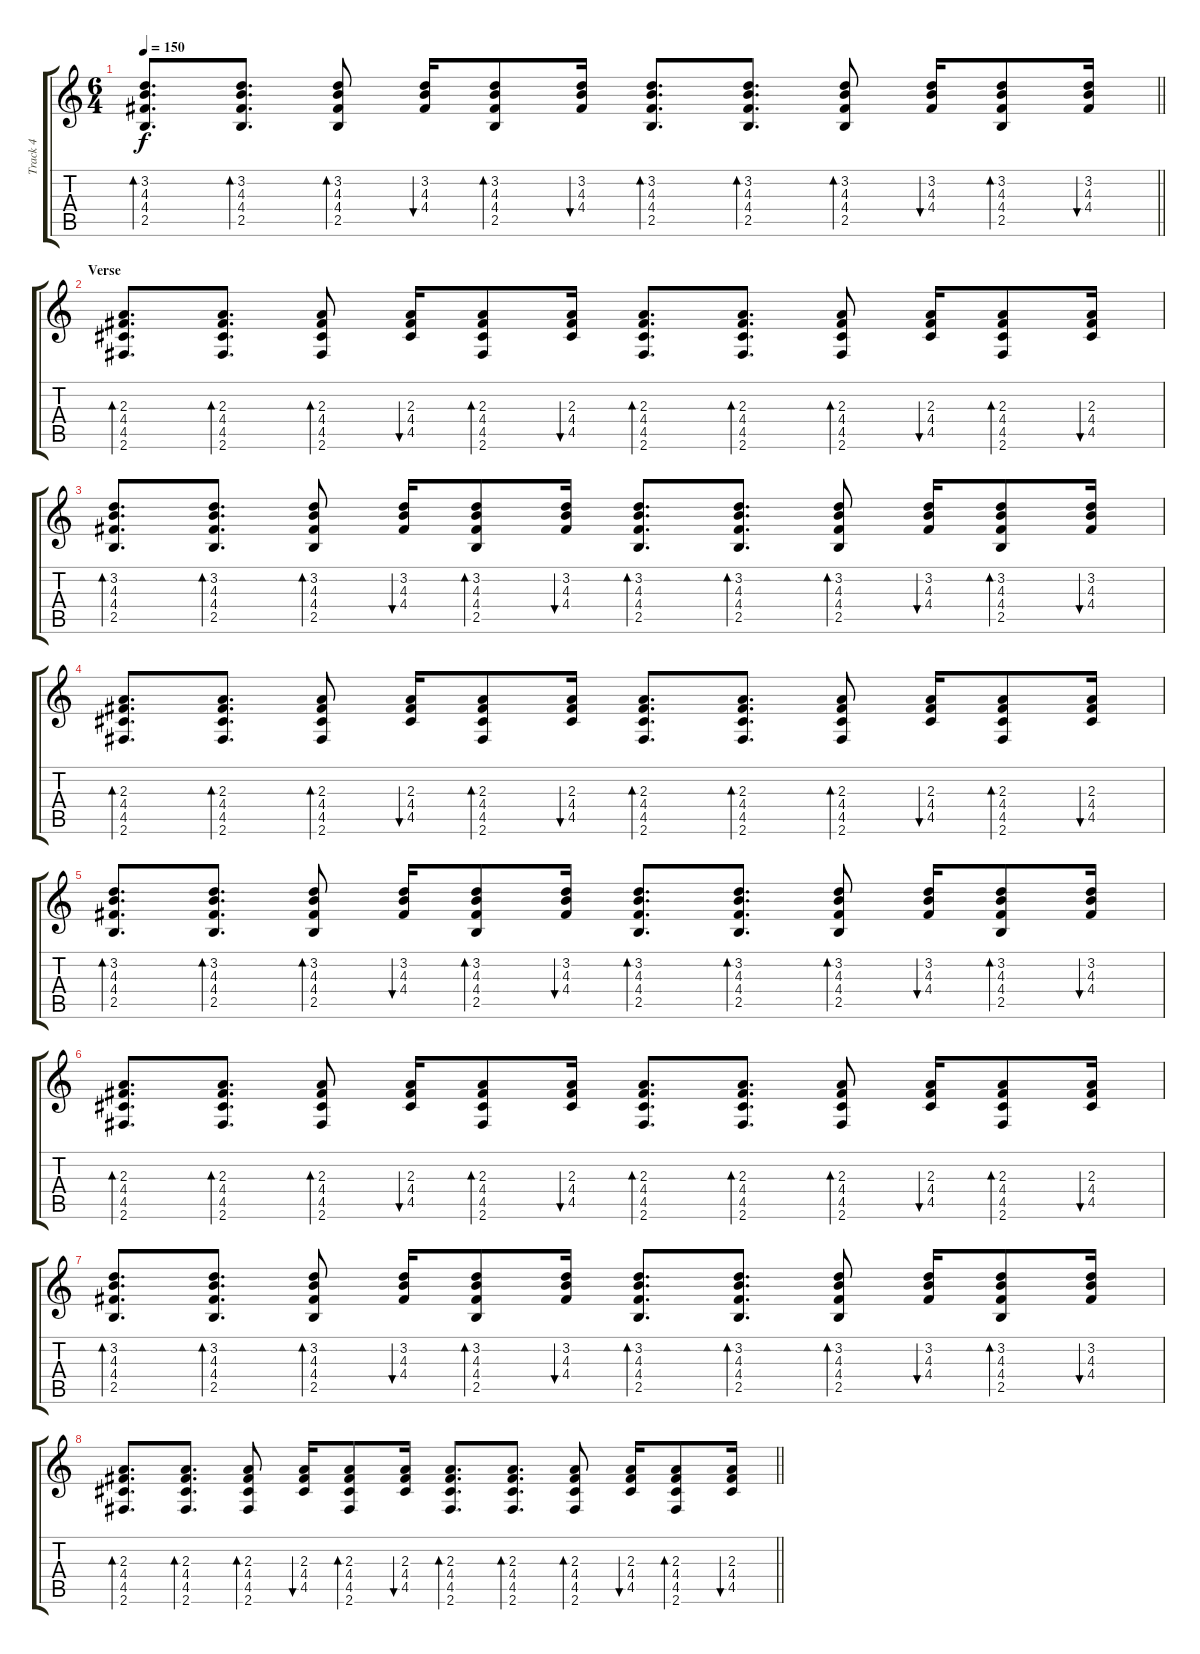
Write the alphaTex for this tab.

\track ("Track 4" "Track 4") {solo instrument electricguitarclean}
\staff {score tabs}
\tuning (E4 B3 G3 D3 A2 E2) {hide}
\ts (6 4)
\tempo 150
\clef g2
\barLineRight lightlight
\ks c
(3.2 4.3 4.4 2.5).8{d bd 240 dy f instrument electricguitarclean} (3.2 4.3 4.4 2.5).8{d bd 120} (3.2 4.3 4.4 2.5).8{bd 120} (3.2 4.3 4.4).16{bu 120} (3.2 4.3 4.4 2.5).8{bd 120} (3.2 4.3 4.4).16{bu 120} (3.2 4.3 4.4 2.5).8{d bd 120} (3.2 4.3 4.4 2.5).8{d bd 120} (3.2 4.3 4.4 2.5).8{bd 120} (3.2 4.3 4.4).16{bu 120} (3.2 4.3 4.4 2.5).8{bd 120} (3.2 4.3 4.4).16{bu 120} |
\section ("" "Verse")
(2.3 4.4 4.5 2.6).8{d bd 120} (2.3 4.4 4.5 2.6).8{d bd 120} (2.3 4.4 4.5 2.6).8{bd 120} (2.3 4.4 4.5).16{bu 120} (2.3 4.4 4.5 2.6).8{bd 120} (2.3 4.4 4.5).16{bu 120} (2.3 4.4 4.5 2.6).8{d bd 120} (2.3 4.4 4.5 2.6).8{d bd 120} (2.3 4.4 4.5 2.6).8{bd 120} (2.3 4.4 4.5).16{bu 120} (2.3 4.4 4.5 2.6).8{bd 120} (2.3 4.4 4.5).16{bu 120} |
(3.2 4.3 4.4 2.5).8{d bd 240 instrument electricguitarclean} (3.2 4.3 4.4 2.5).8{d bd 120} (3.2 4.3 4.4 2.5).8{bd 120} (3.2 4.3 4.4).16{bu 120} (3.2 4.3 4.4 2.5).8{bd 120} (3.2 4.3 4.4).16{bu 120} (3.2 4.3 4.4 2.5).8{d bd 120} (3.2 4.3 4.4 2.5).8{d bd 120} (3.2 4.3 4.4 2.5).8{bd 120} (3.2 4.3 4.4).16{bu 120} (3.2 4.3 4.4 2.5).8{bd 120} (3.2 4.3 4.4).16{bu 120} |
(2.3 4.4 4.5 2.6).8{d bd 120} (2.3 4.4 4.5 2.6).8{d bd 120} (2.3 4.4 4.5 2.6).8{bd 120} (2.3 4.4 4.5).16{bu 120} (2.3 4.4 4.5 2.6).8{bd 120} (2.3 4.4 4.5).16{bu 120} (2.3 4.4 4.5 2.6).8{d bd 120} (2.3 4.4 4.5 2.6).8{d bd 120} (2.3 4.4 4.5 2.6).8{bd 120} (2.3 4.4 4.5).16{bu 120} (2.3 4.4 4.5 2.6).8{bd 120} (2.3 4.4 4.5).16{bu 120} |
(3.2 4.3 4.4 2.5).8{d bd 240 instrument electricguitarclean} (3.2 4.3 4.4 2.5).8{d bd 120} (3.2 4.3 4.4 2.5).8{bd 120} (3.2 4.3 4.4).16{bu 120} (3.2 4.3 4.4 2.5).8{bd 120} (3.2 4.3 4.4).16{bu 120} (3.2 4.3 4.4 2.5).8{d bd 120} (3.2 4.3 4.4 2.5).8{d bd 120} (3.2 4.3 4.4 2.5).8{bd 120} (3.2 4.3 4.4).16{bu 120} (3.2 4.3 4.4 2.5).8{bd 120} (3.2 4.3 4.4).16{bu 120} |
(2.3 4.4 4.5 2.6).8{d bd 120} (2.3 4.4 4.5 2.6).8{d bd 120} (2.3 4.4 4.5 2.6).8{bd 120} (2.3 4.4 4.5).16{bu 120} (2.3 4.4 4.5 2.6).8{bd 120} (2.3 4.4 4.5).16{bu 120} (2.3 4.4 4.5 2.6).8{d bd 120} (2.3 4.4 4.5 2.6).8{d bd 120} (2.3 4.4 4.5 2.6).8{bd 120} (2.3 4.4 4.5).16{bu 120} (2.3 4.4 4.5 2.6).8{bd 120} (2.3 4.4 4.5).16{bu 120} |
(3.2 4.3 4.4 2.5).8{d bd 240 instrument electricguitarclean} (3.2 4.3 4.4 2.5).8{d bd 120} (3.2 4.3 4.4 2.5).8{bd 120} (3.2 4.3 4.4).16{bu 120} (3.2 4.3 4.4 2.5).8{bd 120} (3.2 4.3 4.4).16{bu 120} (3.2 4.3 4.4 2.5).8{d bd 120} (3.2 4.3 4.4 2.5).8{d bd 120} (3.2 4.3 4.4 2.5).8{bd 120} (3.2 4.3 4.4).16{bu 120} (3.2 4.3 4.4 2.5).8{bd 120} (3.2 4.3 4.4).16{bu 120} |
\barLineRight lightlight
(2.3 4.4 4.5 2.6).8{d bd 120} (2.3 4.4 4.5 2.6).8{d bd 120} (2.3 4.4 4.5 2.6).8{bd 120} (2.3 4.4 4.5).16{bu 120} (2.3 4.4 4.5 2.6).8{bd 120} (2.3 4.4 4.5).16{bu 120} (2.3 4.4 4.5 2.6).8{d bd 120} (2.3 4.4 4.5 2.6).8{d bd 120} (2.3 4.4 4.5 2.6).8{bd 120} (2.3 4.4 4.5).16{bu 120} (2.3 4.4 4.5 2.6).8{bd 120} (2.3 4.4 4.5).16{bu 120}
